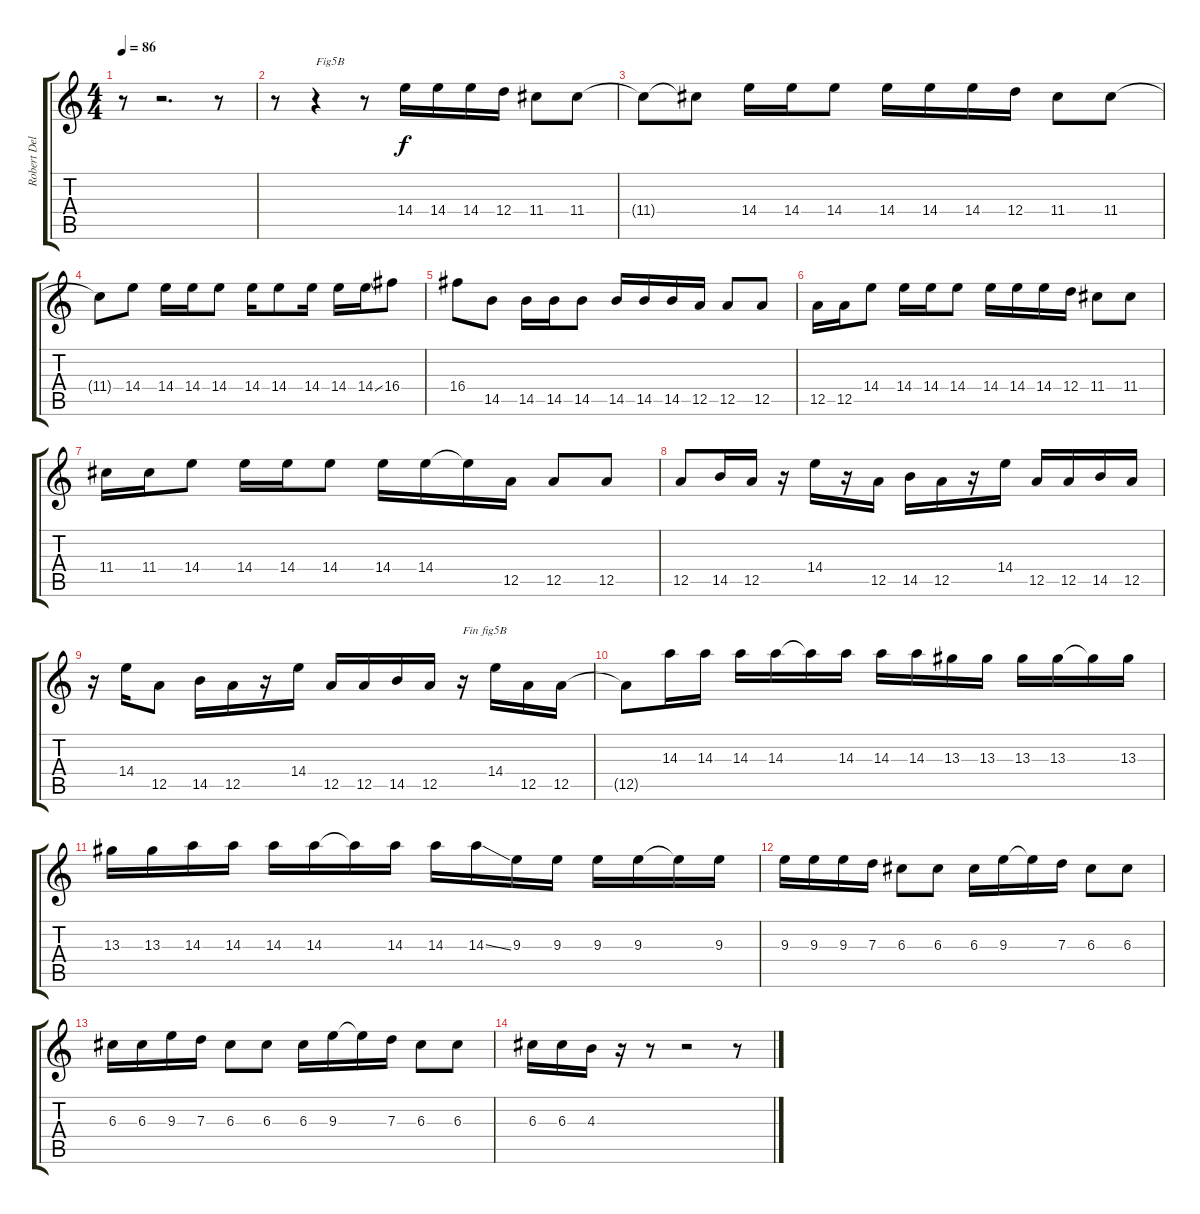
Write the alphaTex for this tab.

\track ("Robert Delay" "Robert Del") {mute instrument electricguitarclean}
\staff {score tabs}
\tuning (E4 B3 G3 D3 A2 E2) {hide}
\ts (4 4)
\tempo 86
\clef g2
\ks c
r.8{dy f} r.2{d} r.8 |
r.8 r.4{txt "Fig5B"} r.8 14.4.16 14.4.16 14.4.16 12.4.16 11.4.8 11.4.8 |
11.4{t}.8 11.4{t}.8 14.4.16 14.4.16 14.4.8 14.4.16 14.4.16 14.4.16 12.4.16 11.4.8 11.4.8 |
11.4{t}.8 14.4.8 14.4.16 14.4.16 14.4.8 14.4.16 14.4.8 14.4.16 14.4.16 14.4{ss}.16 16.4.8 |
16.4.8 14.5.8 14.5.16 14.5.16 14.5.8 14.5.16 14.5.16 14.5.16 12.5.16 12.5.8 12.5.8 |
12.5.16 12.5.16 14.4.8 14.4.16 14.4.16 14.4.8 14.4.16 14.4.16 14.4.16 12.4.16 11.4.8 11.4.8 |
11.4.16 11.4.16 14.4.8 14.4.16 14.4.16 14.4.8 14.4.16 14.4.16 14.4{t}.16 12.5.16 12.5.8 12.5.8 |
12.5.8 14.5.16 12.5.16 r.16 14.4.16 r.16 12.5.16 14.5.16 12.5.16 r.16 14.4.16 12.5.16 12.5.16 14.5.16 12.5.16 |
r.16 14.4.16 12.5.8 14.5.16 12.5.16 r.16 14.4.16 12.5.16 12.5.16 14.5.16 12.5.16 r.16{txt "Fin fig5B"} 14.4.16 12.5.16 12.5.16 |
12.5{t}.8 14.3.16 14.3.16 14.3.16 14.3.16 14.3{t}.16 14.3.16 14.3.16 14.3.16 13.3.16 13.3.16 13.3.16 13.3.16 13.3{t}.16 13.3.16 |
13.3.16 13.3.16 14.3.16 14.3.16 14.3.16 14.3.16 14.3{t}.16 14.3.16 14.3.16 14.3{ss}.16 9.3.16 9.3.16 9.3.16 9.3.16 9.3{t}.16 9.3.16 |
9.3.16 9.3.16 9.3.16 7.3.16 6.3.8 6.3.8 6.3.16 9.3.16 9.3{t}.16 7.3.16 6.3.8 6.3.8 |
6.3.16 6.3.16 9.3.16 7.3.16 6.3.8 6.3.8 6.3.16 9.3.16 9.3{t}.16 7.3.16 6.3.8 6.3.8 |
6.3.16 6.3.16 4.3.16 r.16 r.8 r.2 r.8
